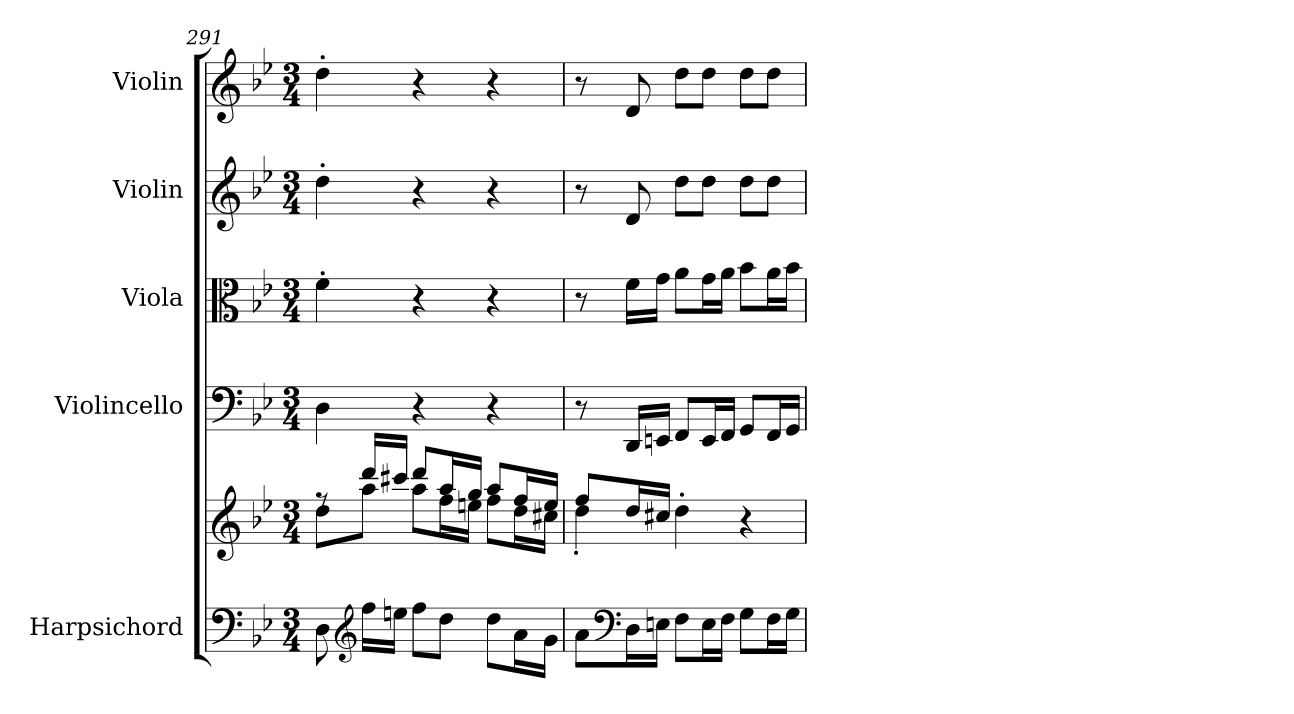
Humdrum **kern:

**kern	**kern	**kern	**kern	**kern	**kern
*part5	*part5	*part4	*part3	*part2	*part1
*staff6	*staff5	*staff4	*staff3	*staff2	*staff1
*I"Harpsichord	*	*I"Violincello	*I"Viola	*I"Violin	*I"Violin
*I'Hpschd	*	*I'Vc	*I'Vla	*I'Vln	*I'Vln
!!LO:LB:g=z
*clefF4	*clefG2	*clefF4	*clefC3	*clefG2	*clefG2
*k[b-e-]	*k[b-e-]	*k[b-e-]	*k[b-e-]	*k[b-e-]	*k[b-e-]
*M3/4	*M3/4	*M3/4	*M3/4	*M3/4	*M3/4
=291	=291	=291	=291	=291	=291
*	*^	*	*	*	*
8D\	8rff	8dd\L	4D\	4f'\	4dd'\	4dd'\
*clefG2	*	*	*	*	*	*
16ff\LL	16ddd/LL	8aa\J	.	.	.	.
16een\JJ	16ccc#X/JJ	.	.	.	.	.
8ff\L	8ddd/L	8aa\L	4r	4r	4r	4r
8dd\J	16aa/L	16ff\L	.	.	.	.
.	16gg/JJ	16een\JJ	.	.	.	.
8dd\L	8aa/L	8ff\L	4r	4r	4r	4r
16a\L	16ff/L	16dd\L	.	.	.	.
16g\JJ	16ee/JJ	16cc#X\JJ	.	.	.	.
=292	=292	=292	=292	=292	=292	=292
8a\L	8ff/L	4dd'\	8r	8r	8r	8r
*clefF4	*	*	*	*	*	*
16D\L	16dd/L	.	16DD/LL	16f\LL	8d/	8d/
16En\JJ	16cc#X/JJ	.	16EEn/JJ	16g\JJ	.	.
8F\L	4dd'\	2ryy	8FF/L	8a\L	8dd\L	8dd\L
16E\L	.	.	16EE/L	16g\L	8dd\J	8dd\J
16F\JJ	.	.	16FF/JJ	16a\JJ	.	.
8G\L	4r	.	8GG/L	8b-\L	8dd\L	8dd\L
16F\L	.	.	16FF/L	16a\L	8dd\J	8dd\J
16G\JJ	.	.	16GG/JJ	16b-\JJ	.	.
*	*v	*v	*	*	*	*
=	=	=	=	=	=
*-	*-	*-	*-	*-	*-
